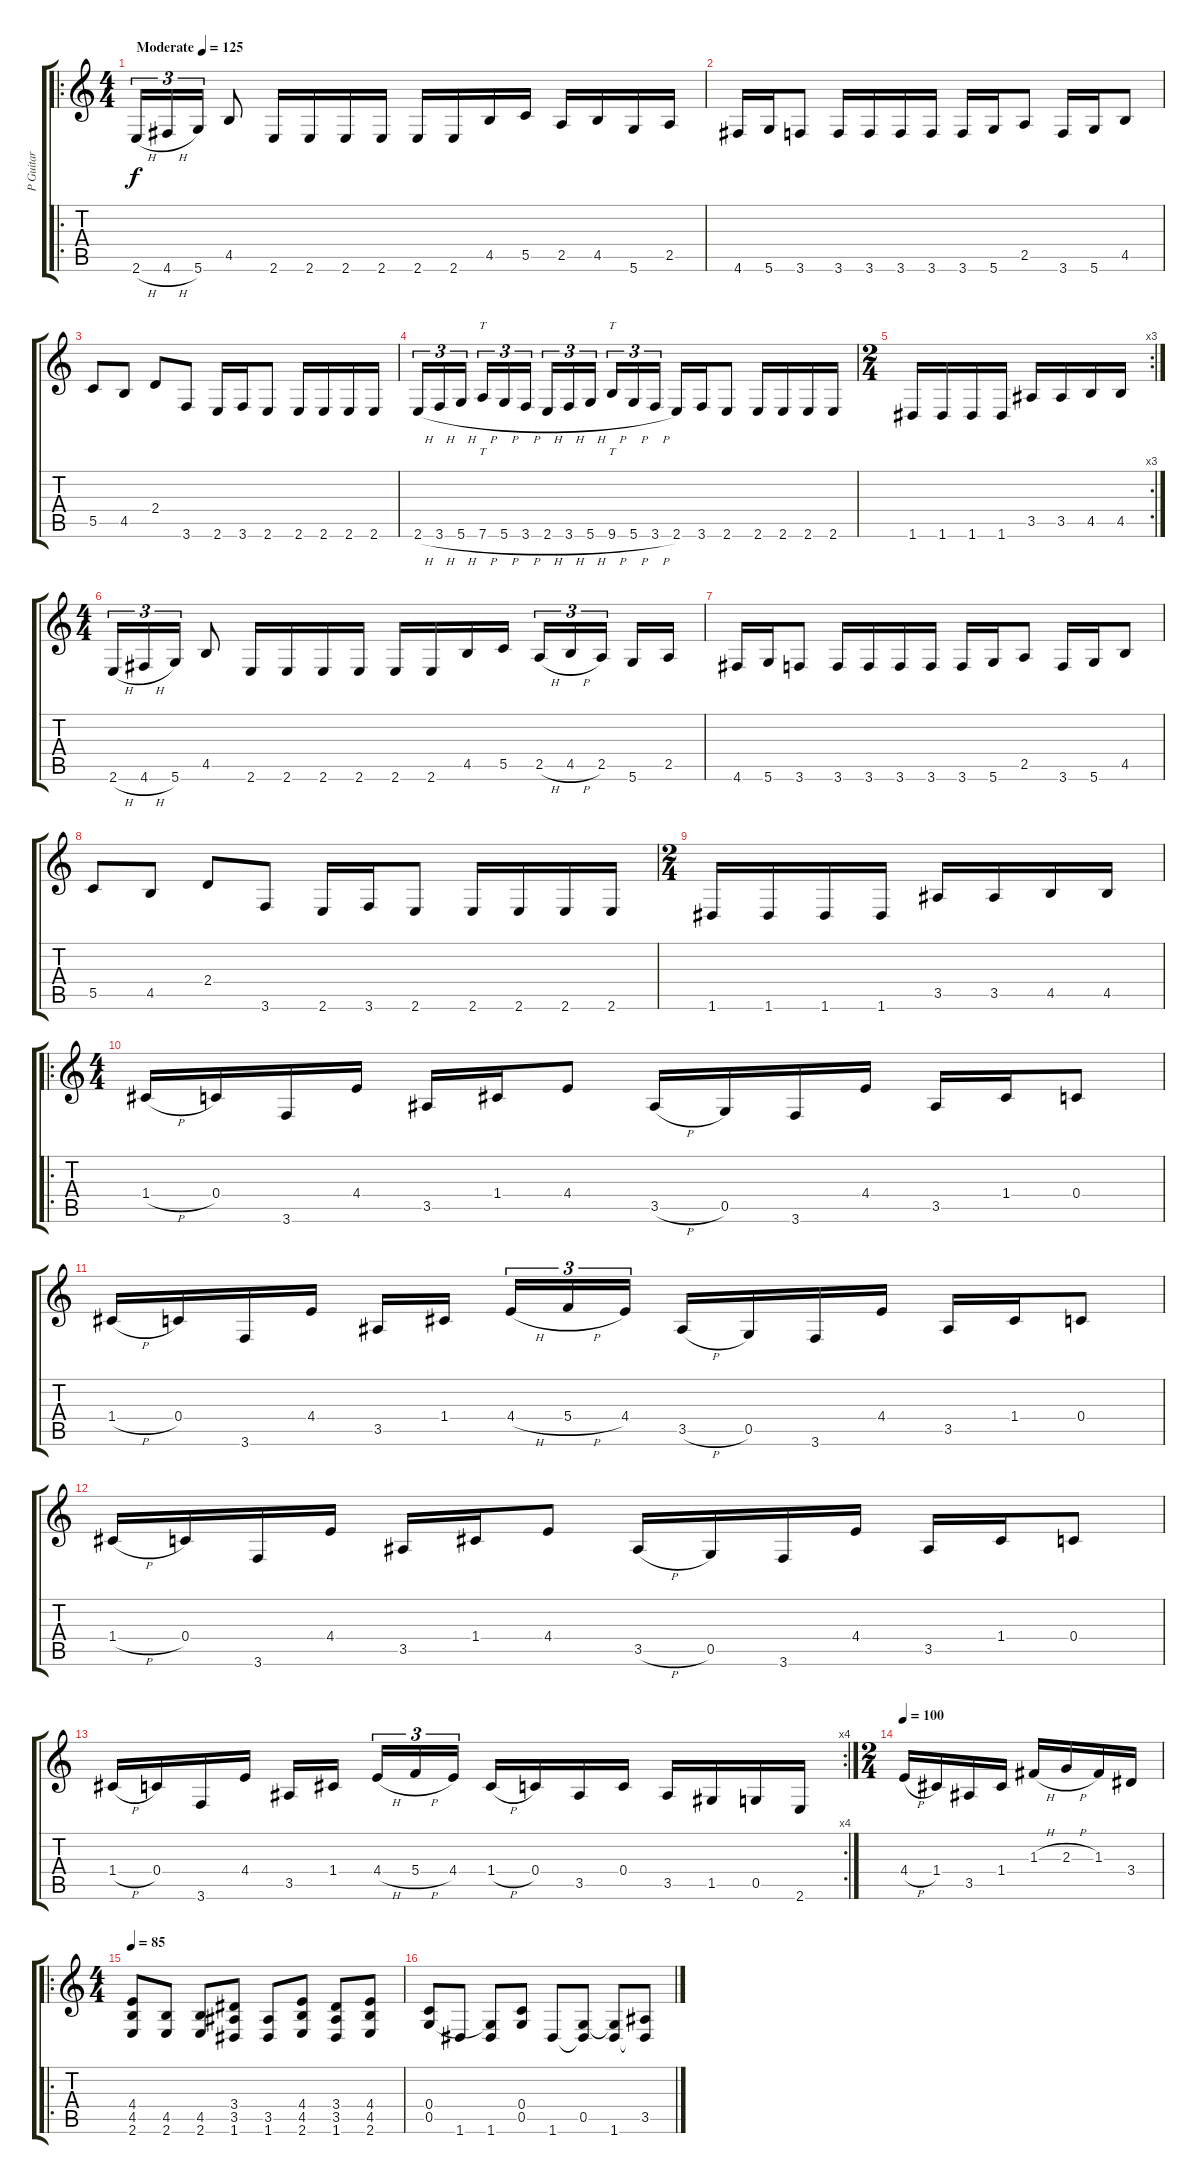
\track ("P Guitar" "P Guitar") {instrument distortionguitar}
\staff {score tabs}
\tuning (D4 A3 F3 C3 G2 D2) {hide}
\ro
\ts (4 4)
\tempo (125 "Moderate")
\clef g2
\ks c
2.6{h}.16{tu (3 2) dy f instrument distortionguitar} 4.6{h}.16{tu (3 2)} 5.6.16{tu (3 2)} 4.5.8 2.6.16 2.6.16 2.6.16 2.6.16 2.6.16 2.6.16 4.5.16 5.5.16 2.5.16 4.5.16 5.6.16 2.5.16 |
4.6.16 5.6.16 3.6.8 3.6.16 3.6.16 3.6.16 3.6.16 3.6.16 5.6.16 2.5.8 3.6.16 5.6.16 4.5.8 |
5.5.8 4.5.8 2.4.8 3.6.8 2.6.16 3.6.16 2.6.8 2.6.16 2.6.16 2.6.16 2.6.16 |
2.6{h}.16{tu (3 2)} 3.6{h}.16{tu (3 2)} 5.6{h}.16{tu (3 2) beam splitsecondary} 7.6{h}.16{tt tu (3 2)} 5.6{h}.16{tu (3 2)} 3.6{h}.16{tu (3 2)} 2.6{h}.16{tu (3 2)} 3.6{h}.16{tu (3 2)} 5.6{h}.16{tu (3 2) beam splitsecondary} 9.6{h}.16{tt tu (3 2)} 5.6{h}.16{tu (3 2)} 3.6{h}.16{tu (3 2)} 2.6.16 3.6.16 2.6.8 2.6.16 2.6.16 2.6.16 2.6.16 |
\rc 3
\ts (2 4)
1.6.16 1.6.16 1.6.16 1.6.16 3.5.16 3.5.16 4.5.16 4.5.16 |
\ts (4 4)
2.6{h}.16{tu (3 2)} 4.6{h}.16{tu (3 2)} 5.6.16{tu (3 2)} 4.5.8 2.6.16 2.6.16 2.6.16 2.6.16 2.6.16 2.6.16 4.5.16 5.5.16 2.5{h}.16{tu (3 2)} 4.5{h}.16{tu (3 2)} 2.5.16{tu (3 2) beam splitsecondary} 5.6.16 2.5.16 |
4.6.16 5.6.16 3.6.8 3.6.16 3.6.16 3.6.16 3.6.16 3.6.16 5.6.16 2.5.8 3.6.16 5.6.16 4.5.8 |
5.5.8 4.5.8 2.4.8 3.6.8 2.6.16 3.6.16 2.6.8 2.6.16 2.6.16 2.6.16 2.6.16 |
\ts (2 4)
1.6.16 1.6.16 1.6.16 1.6.16 3.5.16 3.5.16 4.5.16 4.5.16 |
\ro
\ts (4 4)
1.4{h}.16 0.4.16 3.6.16 4.4.16 3.5.16 1.4.16 4.4.8 3.5{h}.16 0.5.16 3.6.16 4.4.16 3.5.16 1.4.16 0.4.8 |
1.4{h}.16 0.4.16 3.6.16 4.4.16 3.5.16 1.4.16{beam splitsecondary} 4.4{h}.16{tu (3 2)} 5.4{h}.16{tu (3 2)} 4.4.16{tu (3 2)} 3.5{h}.16 0.5.16 3.6.16 4.4.16 3.5.16 1.4.16 0.4.8 |
1.4{h}.16 0.4.16 3.6.16 4.4.16 3.5.16 1.4.16 4.4.8 3.5{h}.16 0.5.16 3.6.16 4.4.16 3.5.16 1.4.16 0.4.8 |
\rc 4
1.4{h}.16 0.4.16 3.6.16 4.4.16 3.5.16 1.4.16{beam splitsecondary} 4.4{h}.16{tu (3 2)} 5.4{h}.16{tu (3 2)} 4.4.16{tu (3 2)} 1.4{h}.16 0.4.16 3.5.16 0.4.16 3.5.16 1.5.16 0.5.16 2.6.16 |
\ts (2 4)
\tempo 100
4.4{h}.16 1.4.16 3.5.16 1.4.16 1.3{h}.16 2.3{h}.16 1.3.16 3.4.16 |
\ro
\ts (4 4)
\tempo 85
(4.4 4.5 2.6).8 (4.5 2.6).8 (4.5 2.6).8 (3.4 3.5 1.6).8 (3.5 1.6).8 (4.4 4.5 2.6).8 (3.4 3.5 1.6).8 (4.4 4.5 2.6).8 |
(0.4 0.5).8 1.6.8 (0.5{t} 1.6).8 (0.4 0.5).8 1.6.8 (0.5 1.6{t}).8 (0.5{t} 1.6).8 (3.5 1.6{t}).8
